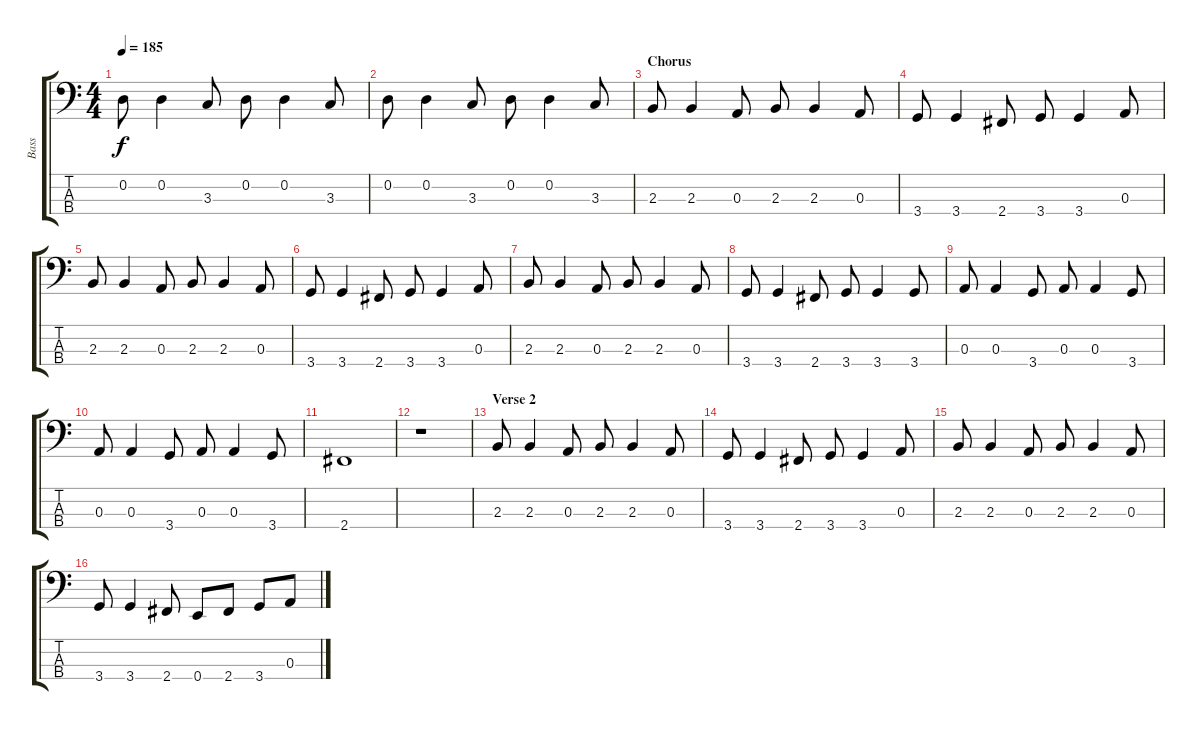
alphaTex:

\track ("Bass" "Bass") {instrument electricbasspick}
\staff {score tabs}
\tuning (G2 D2 A1 E1) {hide}
\ts (4 4)
\tempo 185
\clef f4
\ks c
0.2.8{dy f} 0.2.4 3.3.8 0.2.8 0.2.4 3.3.8 |
0.2.8 0.2.4 3.3.8 0.2.8 0.2.4 3.3.8 |
\section ("" "Chorus")
2.3.8 2.3.4 0.3.8 2.3.8 2.3.4 0.3.8 |
3.4.8 3.4.4 2.4.8 3.4.8 3.4.4 0.3.8 |
2.3.8 2.3.4 0.3.8 2.3.8 2.3.4 0.3.8 |
3.4.8 3.4.4 2.4.8 3.4.8 3.4.4 0.3.8 |
2.3.8 2.3.4 0.3.8 2.3.8 2.3.4 0.3.8 |
3.4.8 3.4.4 2.4.8 3.4.8 3.4.4 3.4.8 |
0.3.8 0.3.4 3.4.8 0.3.8 0.3.4 3.4.8 |
0.3.8 0.3.4 3.4.8 0.3.8 0.3.4 3.4.8 |
2.4.1 |
r.1 |
\section ("" "Verse 2")
2.3.8 2.3.4 0.3.8 2.3.8 2.3.4 0.3.8 |
3.4.8 3.4.4 2.4.8 3.4.8 3.4.4 0.3.8 |
2.3.8 2.3.4 0.3.8 2.3.8 2.3.4 0.3.8 |
3.4.8 3.4.4 2.4.8 0.4.8 2.4.8 3.4.8 0.3.8
